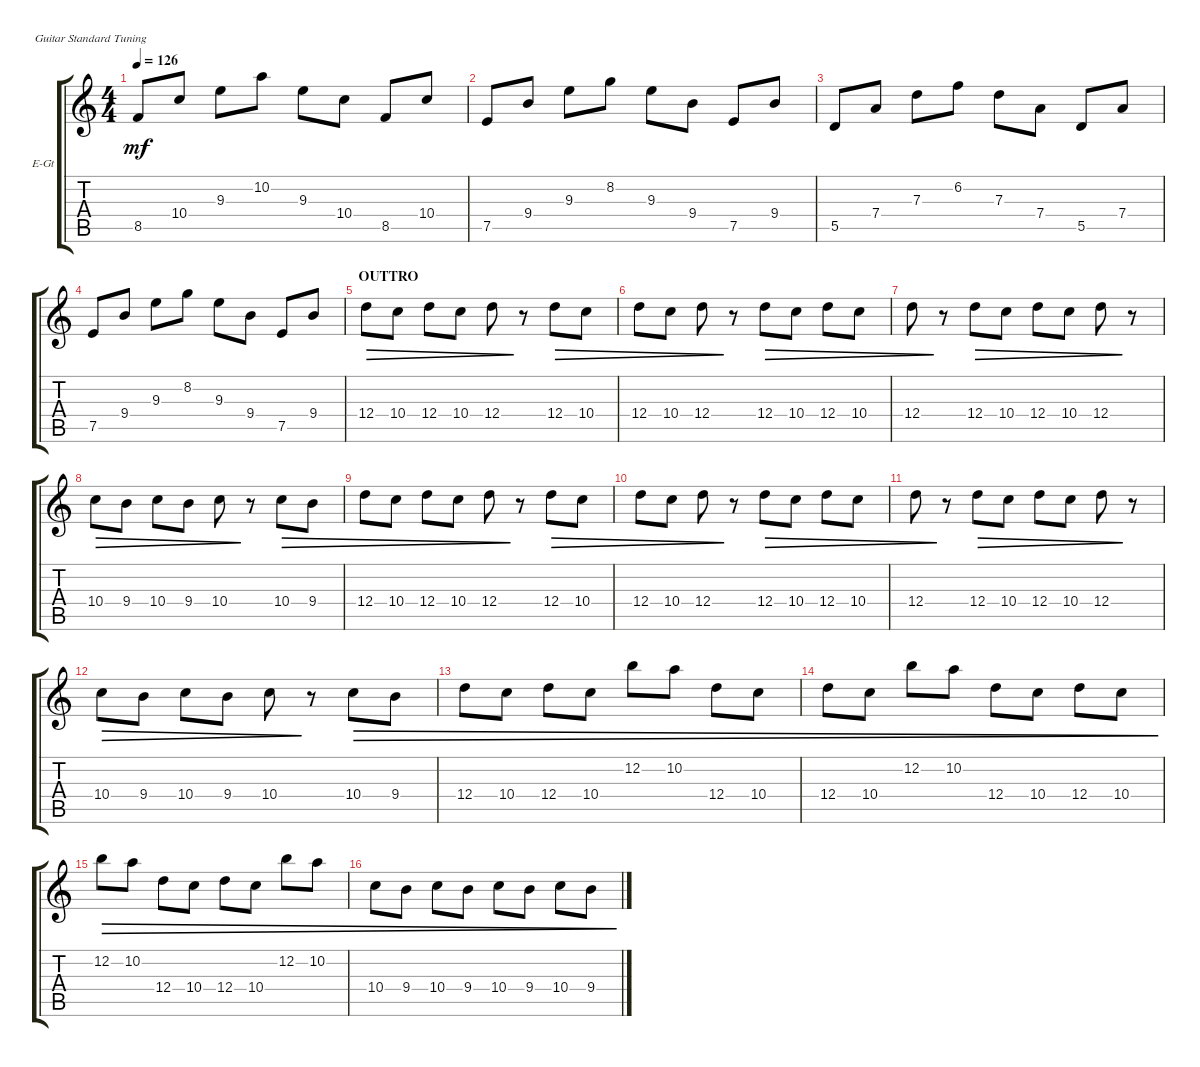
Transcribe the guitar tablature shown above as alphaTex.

\defaultSystemsLayout 4
\bracketExtendMode groupsimilarinstruments
\firstSystemTrackNameOrientation horizontal
\otherSystemsTrackNameOrientation horizontal
\track ("Electric Guitar" "E-Gt") {instrument electricguitarclean}
\staff {score tabs}
\tuning (E4 B3 G3 D3 A2 E2)
\ts (4 4)
\tempo 126
\clef g2
\ks aminor
8.5.8{dy mf} 10.4.8 9.3.8 10.2.8 9.3.8 10.4.8 8.5.8 10.4.8 |
7.5.8 9.4.8 9.3.8 8.2.8 9.3.8 9.4.8 7.5.8 9.4.8 |
5.5.8 7.4.8 7.3.8 6.2.8 7.3.8 7.4.8 5.5.8 7.4.8 |
7.5.8 9.4.8 9.3.8 8.2.8 9.3.8 9.4.8 7.5.8 9.4.8 |
\section ("" "OUTTRO")
12.4.8{dec} 10.4.8{dec} 12.4.8{dec} 10.4.8{dec} 12.4.8{dec} r.8 12.4.8{dec} 10.4.8{dec} |
12.4.8{dec} 10.4.8{dec} 12.4.8{dec} r.8 12.4.8{dec} 10.4.8{dec} 12.4.8{dec} 10.4.8{dec} |
12.4.8{dec} r.8 12.4.8{dec} 10.4.8{dec} 12.4.8{dec} 10.4.8{dec} 12.4.8{dec} r.8 |
10.4.8{dec} 9.4.8{dec} 10.4.8{dec} 9.4.8{dec} 10.4.8{dec} r.8 10.4.8{dec} 9.4.8{dec} |
12.4.8{dec} 10.4.8{dec} 12.4.8{dec} 10.4.8{dec} 12.4.8{dec} r.8 12.4.8{dec} 10.4.8{dec} |
12.4.8{dec} 10.4.8{dec} 12.4.8{dec} r.8 12.4.8{dec} 10.4.8{dec} 12.4.8{dec} 10.4.8{dec} |
12.4.8{dec} r.8 12.4.8{dec} 10.4.8{dec} 12.4.8{dec} 10.4.8{dec} 12.4.8{dec} r.8 |
10.4.8{dec} 9.4.8{dec} 10.4.8{dec} 9.4.8{dec} 10.4.8{dec} r.8 10.4.8{dec} 9.4.8{dec} |
12.4.8{dec} 10.4.8{dec} 12.4.8{dec} 10.4.8{dec} 12.2.8{dec} 10.2.8{dec} 12.4.8{dec} 10.4.8{dec} |
12.4.8{dec} 10.4.8{dec} 12.2.8{dec} 10.2.8{dec} 12.4.8{dec} 10.4.8{dec} 12.4.8{dec} 10.4.8{dec} |
12.2.8{dec} 10.2.8{dec} 12.4.8{dec} 10.4.8{dec} 12.4.8{dec} 10.4.8{dec} 12.2.8{dec} 10.2.8{dec} |
10.4.8{dec} 9.4.8{dec} 10.4.8{dec} 9.4.8{dec} 10.4.8{dec} 9.4.8{dec} 10.4.8{dec} 9.4.8{dec}
